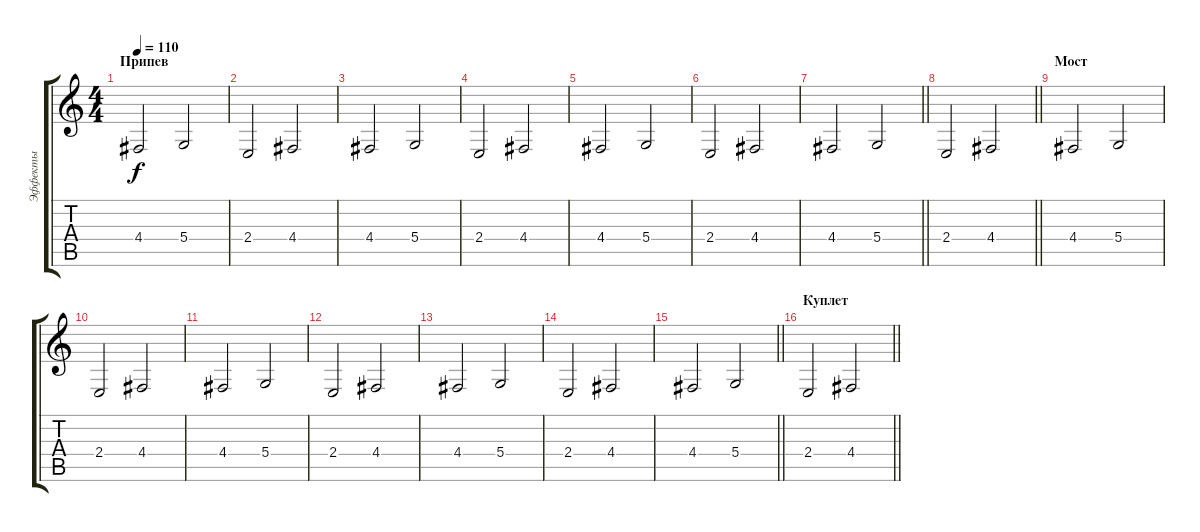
\track ("Эффекты" "Эффекты") {instrument stringensemble1}
\staff {score tabs}
\tuning (E4 B3 G3 D3 A2 E2) {hide}
\ts (4 4)
\section ("" "Припев ")
\tempo 110
\clef g2
\ks c
4.4.2{dy f} 5.4.2 |
2.4.2 4.4.2 |
4.4.2 5.4.2 |
2.4.2 4.4.2 |
4.4.2 5.4.2 |
2.4.2 4.4.2 |
\barLineRight lightlight
4.4.2 5.4.2 |
\barLineRight lightlight
2.4.2 4.4.2 |
\section ("" "Мост")
4.4.2 5.4.2 |
2.4.2 4.4.2 |
4.4.2 5.4.2 |
2.4.2 4.4.2 |
4.4.2 5.4.2 |
2.4.2 4.4.2 |
\barLineRight lightlight
4.4.2 5.4.2 |
\section ("" "Куплет")
\barLineRight lightlight
2.4.2 4.4.2
